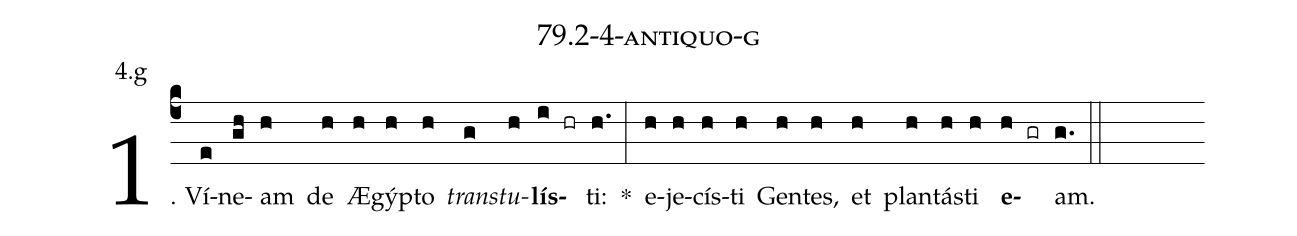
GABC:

name: 79.2-4-antiquo-g;
annotation: 4.g;
%%
(c4)1. Ví(e)ne(gh)am(h) de(h) Æ(h)gýp(h)to(h) <i>trans</i>(g)<i>tu</i>(h)<b>lís</b>(i hr)ti:(h.) *(:) e(h)je(h)cís(h)ti(h) Gen(h)tes,(h) et(h) plan(h)tás(h)ti(h) <b>e</b>(h gr)am.(g.) (::)


%E(h) u(h) o(h) u(h) a(h) e.(g.) (::)
